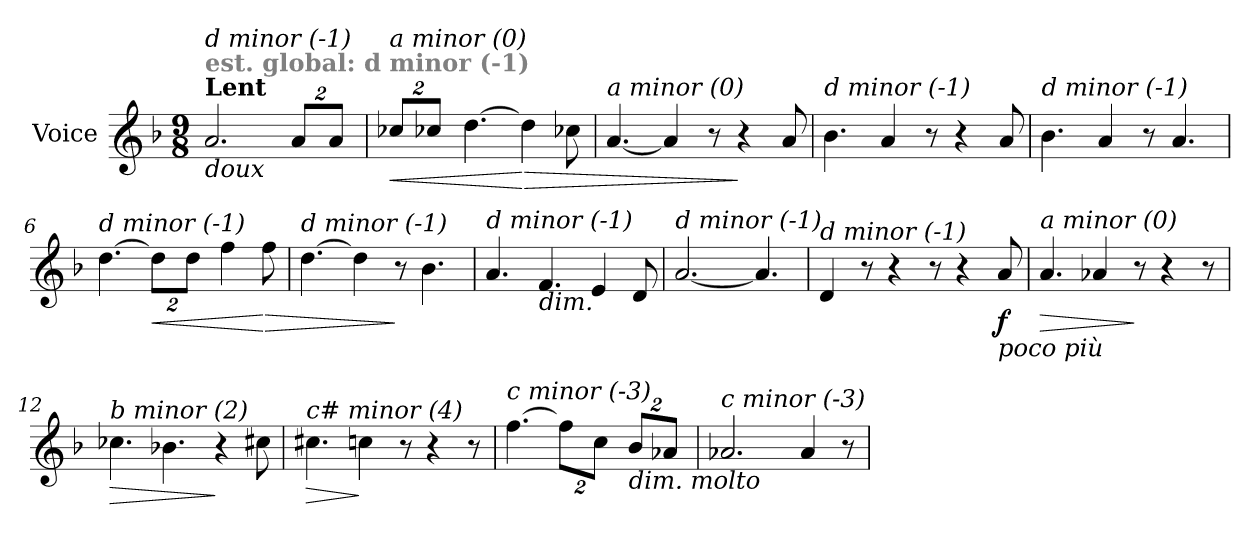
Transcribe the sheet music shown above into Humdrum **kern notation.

**kern	**dynam
*part1	*part1
*staff1	*staff1
*I"Voice	*
*I'V	*
*clefG2	*
*k[b-]	*
*F:	*
*M9/8	*
=1	=1
!LO:TX:a:B:t=Lent	!
!LO:TX:b:i:t=doux	!
!LO:TX:a:B:color=#808080:t=est. global&colon; d minor (-1)	!
!LO:TX:i:t=d minor (-1)	!
2.a/	.
*Xbrackettup	*
16%3a/L	.
16%3a/J	.
=2	=2
!LO:TX:i:t=a minor (0)	!
!	!LO:HP:b
16%3cc-Xi/L	<
16%3cc-Xi/J	.
[4.dd\	.
!	!LO:HP:n=1:b
4dd\]	[ >
8cc-Xi\	.
=3	=3
!LO:TX:i:t=a minor (0)	!
[4.a/	.
4a/]	.
8r	.
4r	]
8a/	.
=4	=4
!LO:TX:i:t=d minor (-1)	!
4.b-\	.
4a/	.
8r	.
4r	.
8a/	.
=5	=5
!LO:TX:i:t=d minor (-1)	!
4.b-\	.
4a/	.
8r	.
4.a/	.
!!LO:LB:g=z
=6	=6
!LO:TX:i:t=d minor (-1)	!
[4.dd\	.
!	!LO:HP:b
16%3dd\L]	<
16%3dd\J	.
4ff\	.
!	!LO:HP:n=1:b
8ff\	[ >
=7	=7
!LO:TX:i:t=d minor (-1)	!
[4.dd\	.
4dd\]	.
8r	]
4.b-\	.
=8	=8
!LO:TX:i:t=d minor (-1)	!
4.a/	.
!LO:TX:b:i:t=dim.	!
4.f/	.
4e/	.
8d/	.
=9	=9
!LO:TX:i:t=d minor (-1)	!
[2.a/	.
4.a/]	.
=10	=10
!LO:TX:i:t=d minor (-1)	!
4d/	.
8r	.
4r	.
8r	.
4r	.
!LO:TX:b:i:t=poco più	!
!	!LO:DY:b
8a/	f
!!LO:LB:g=z
=11	=11
!LO:TX:i:t=a minor (0)	!
!	!LO:HP:b
4.a/	>
4a-Xi/	.
8r	]
4r	.
8r	.
=12	=12
!LO:TX:i:t=b minor (2)	!
!	!LO:HP:b
4.cc-Xi\	>
4.b-X\	.
4r	]
8cc#Xi\	.
=13	=13
!LO:TX:i:t=c# minor (4)	!
!	!LO:HP:b
4.cc#Xi\	>
4cc\	]
8r	.
4r	.
8r	.
=14	=14
!LO:TX:i:t=c minor (-3)	!
[4.ff\	.
16%3ff\L]	.
16%3cc\J	.
!LO:TX:b:i:t=dim. molto	!
16%3b-/L	.
16%3a-X/J	.
=15	=15
!LO:TX:i:t=c minor (-3)	!
2.a-X/	.
4a-/	.
8r	.
=	=
*-	*-
